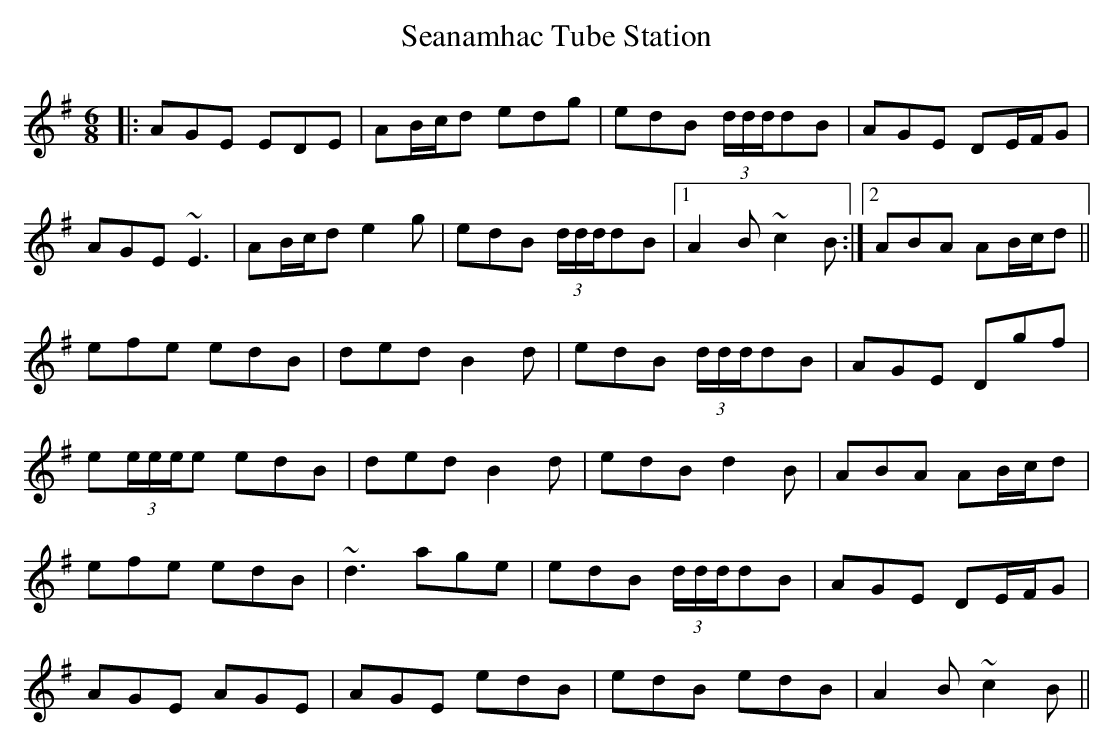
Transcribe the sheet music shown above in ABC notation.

X:1
T: Seanamhac Tube Station
M: 6/8
L: 1/8
K: Ador
|:AGE EDE|AB/c/d edg|edB (3d/d/d/dB|AGE DE/F/G|
AGE ~E3|AB/c/d e2 g|edB (3d/d/d/dB|1 A2B ~c2B:|2 ABA AB/c/d||
efe edB|ded B2 d|edB (3d/d/d/dB|AGE Dgf|
e(3e/e/e/e edB|ded B2 d|edB d2 B|ABA AB/c/d|
efe edB|~d3 age|edB (3d/d/d/dB|AGE DE/F/G|
AGE AGE|AGE edB|edB edB|A2B ~c2B||
